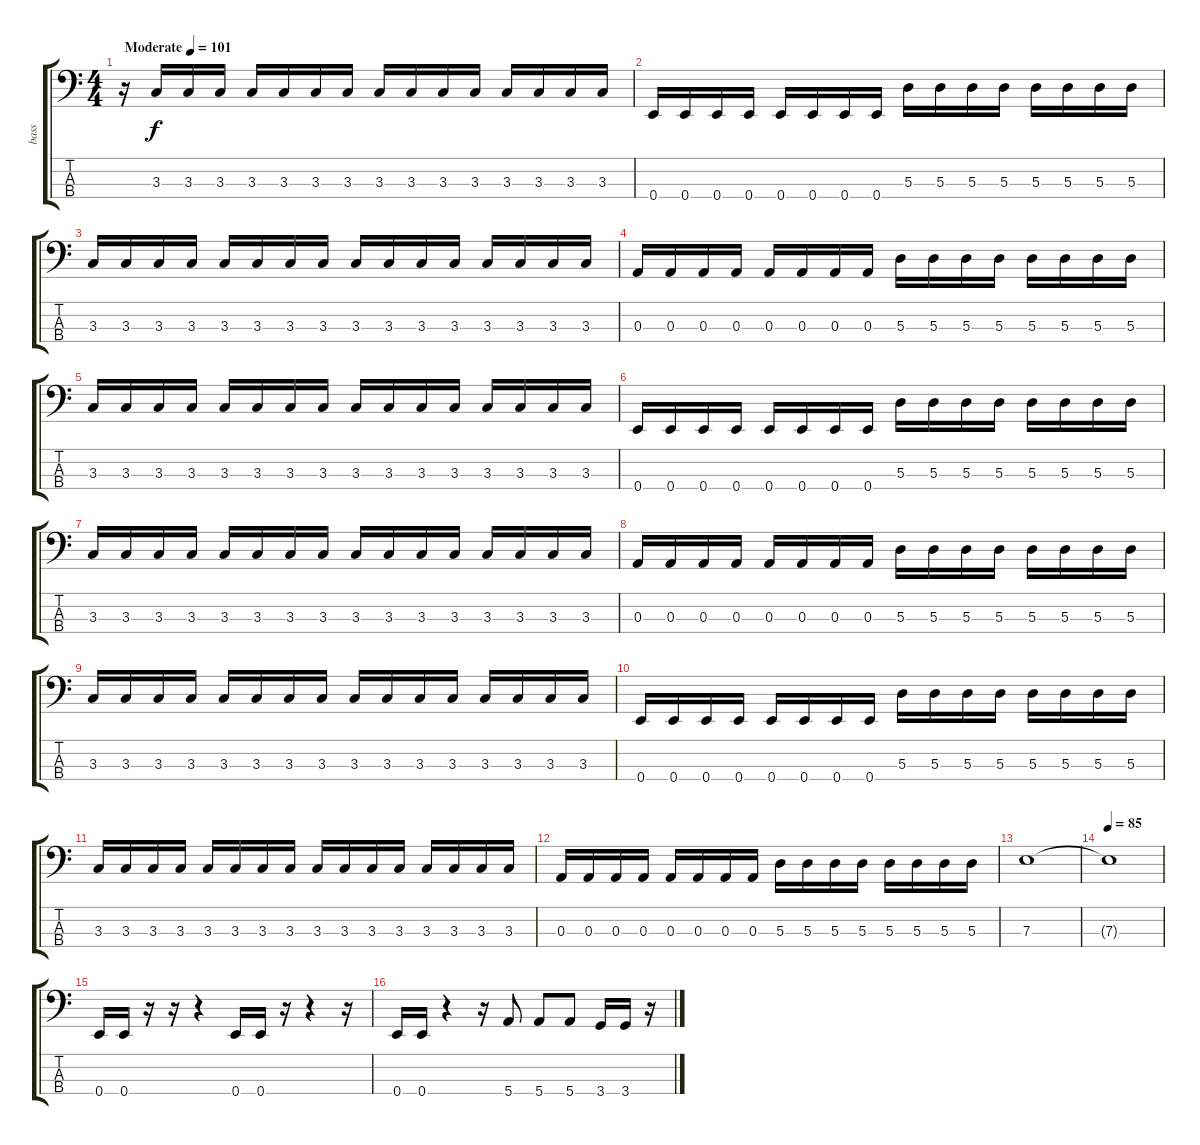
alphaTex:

\track ("bass" "bass") {instrument electricbassfinger}
\staff {score tabs}
\tuning (G2 D2 A1 E1) {hide}
\ts (4 4)
\tempo (101 "Moderate")
\clef f4
\ks c
r.16{dy f instrument electricbassfinger} 3.3.16 3.3.16 3.3.16 3.3.16 3.3.16 3.3.16 3.3.16 3.3.16 3.3.16 3.3.16 3.3.16 3.3.16 3.3.16 3.3.16 3.3.16 |
0.4.16 0.4.16 0.4.16 0.4.16 0.4.16 0.4.16 0.4.16 0.4.16 5.3.16 5.3.16 5.3.16 5.3.16 5.3.16 5.3.16 5.3.16 5.3.16 |
3.3.16 3.3.16 3.3.16 3.3.16 3.3.16 3.3.16 3.3.16 3.3.16 3.3.16 3.3.16 3.3.16 3.3.16 3.3.16 3.3.16 3.3.16 3.3.16 |
0.3.16 0.3.16 0.3.16 0.3.16 0.3.16 0.3.16 0.3.16 0.3.16 5.3.16 5.3.16 5.3.16 5.3.16 5.3.16 5.3.16 5.3.16 5.3.16 |
3.3.16 3.3.16 3.3.16 3.3.16 3.3.16 3.3.16 3.3.16 3.3.16 3.3.16 3.3.16 3.3.16 3.3.16 3.3.16 3.3.16 3.3.16 3.3.16 |
0.4.16 0.4.16 0.4.16 0.4.16 0.4.16 0.4.16 0.4.16 0.4.16 5.3.16 5.3.16 5.3.16 5.3.16 5.3.16 5.3.16 5.3.16 5.3.16 |
3.3.16 3.3.16 3.3.16 3.3.16 3.3.16 3.3.16 3.3.16 3.3.16 3.3.16 3.3.16 3.3.16 3.3.16 3.3.16 3.3.16 3.3.16 3.3.16 |
0.3.16 0.3.16 0.3.16 0.3.16 0.3.16 0.3.16 0.3.16 0.3.16 5.3.16 5.3.16 5.3.16 5.3.16 5.3.16 5.3.16 5.3.16 5.3.16 |
3.3.16 3.3.16 3.3.16 3.3.16 3.3.16 3.3.16 3.3.16 3.3.16 3.3.16 3.3.16 3.3.16 3.3.16 3.3.16 3.3.16 3.3.16 3.3.16 |
0.4.16 0.4.16 0.4.16 0.4.16 0.4.16 0.4.16 0.4.16 0.4.16 5.3.16 5.3.16 5.3.16 5.3.16 5.3.16 5.3.16 5.3.16 5.3.16 |
3.3.16 3.3.16 3.3.16 3.3.16 3.3.16 3.3.16 3.3.16 3.3.16 3.3.16 3.3.16 3.3.16 3.3.16 3.3.16 3.3.16 3.3.16 3.3.16 |
0.3.16 0.3.16 0.3.16 0.3.16 0.3.16 0.3.16 0.3.16 0.3.16 5.3.16 5.3.16 5.3.16 5.3.16 5.3.16 5.3.16 5.3.16 5.3.16 |
7.3.1 |
\tempo 85
7.3{t}.1 |
0.4.16 0.4.16 r.16 r.16 r.4 0.4.16 0.4.16 r.16 r.4 r.16 |
0.4.16 0.4.16 r.4 r.16 5.4.8 5.4.8 5.4.8 3.4.16 3.4.16 r.16
